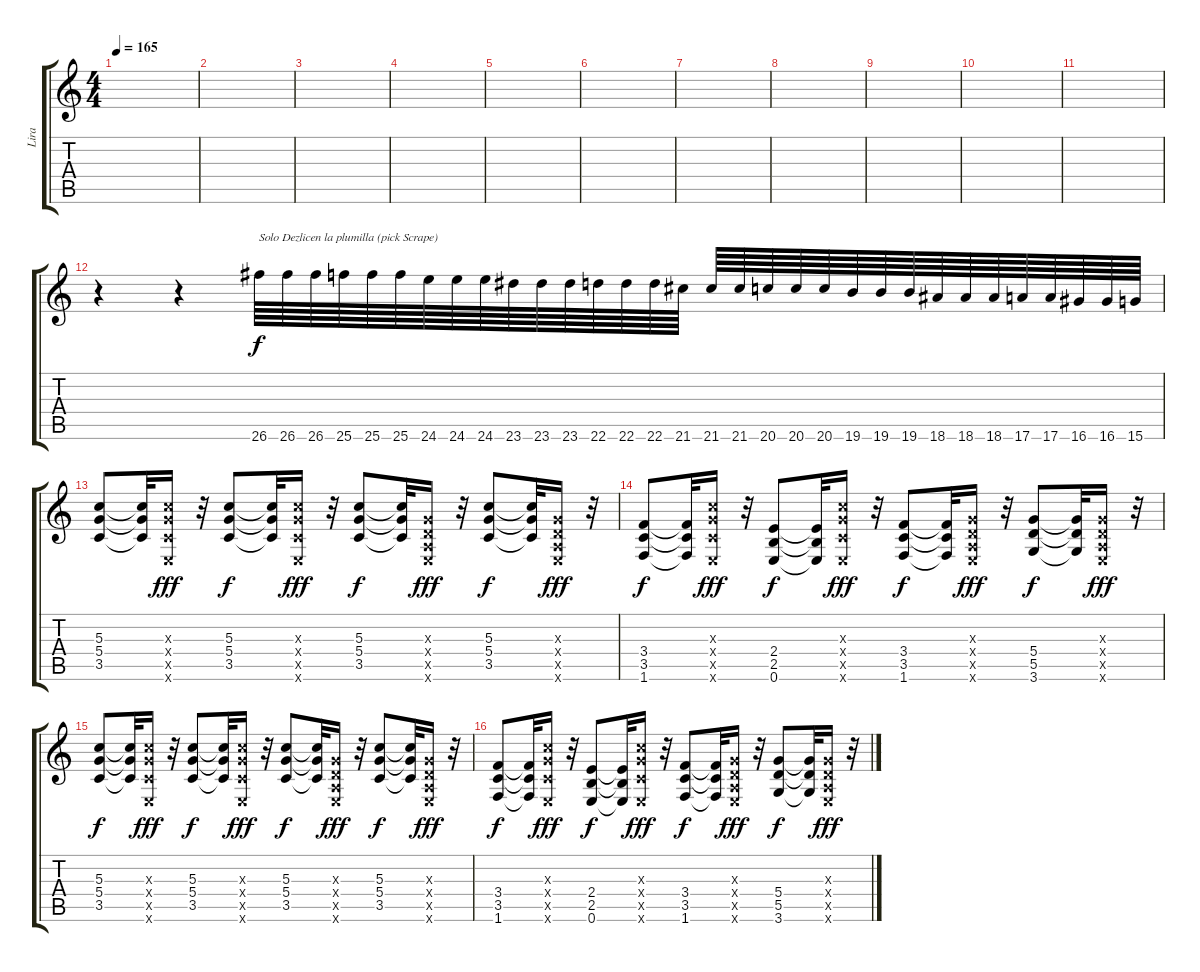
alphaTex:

\track ("Lira" "Lira") {instrument distortionguitar}
\staff {score tabs}
\tuning (E4 B3 G3 D3 A2 E2) {hide}
\ts (4 4)
\tempo 165
\clef g2
\ks c
|
|
|
|
|
|
|
|
|
|
|
r.4 r.4 26.6.64{txt "Solo Dezlicen la plumilla (pick Scrape)"} 26.6.64 26.6.64 25.6.64 25.6.64 25.6.64 24.6.64 24.6.64 24.6.64 23.6.64 23.6.64 23.6.64 22.6.64 22.6.64 22.6.64 21.6.64 21.6.64 21.6.64 20.6.64 20.6.64 20.6.64 19.6.64 19.6.64 19.6.64 18.6.64 18.6.64 18.6.64 17.6.64 17.6.64 16.6.64 16.6.64 15.6.64 |
(5.3 5.4 3.5).8 (5.3{t} 5.4{t} 3.5{t}).32 (5.3{x} 5.4{x} 3.5{x} 0.6{x}).16{dy fff} r.32 (5.3 5.4 3.5).8{dy f} (5.3{t} 5.4{t} 3.5{t}).32 (5.3{x} 5.4{x} 3.5{x} 0.6{x}).16{dy fff} r.32 (5.3 5.4 3.5).8{dy f} (5.3{t} 5.4{t} 3.5{t}).32 (0.3{x} 0.4{x} 0.5{x} 0.6{x}).16{dy fff} r.32 (5.3 5.4 3.5).8{dy f} (5.3{t} 5.4{t} 3.5{t}).32 (0.3{x} 0.4{x} 0.5{x} 0.6{x}).16{dy fff} r.32 |
(3.4 3.5 1.6).8{dy f} (3.4{t} 3.5{t} 1.6{t}).32 (5.3{x} 5.4{x} 3.5{x} 0.6{x}).16{dy fff} r.32 (2.4 2.5 0.6).8{dy f} (2.4{t} 2.5{t} 0.6{t}).32 (5.3{x} 5.4{x} 3.5{x} 0.6{x}).16{dy fff} r.32 (3.4 3.5 1.6).8{dy f} (3.4{t} 3.5{t} 1.6{t}).32 (0.3{x} 0.4{x} 0.5{x} 0.6{x}).16{dy fff} r.32 (5.4 5.5 3.6).8{dy f} (5.4{t} 5.5{t} 3.6{t}).32 (0.3{x} 0.4{x} 0.5{x} 0.6{x}).16{dy fff} r.32 |
(5.3 5.4 3.5).8{dy f} (5.3{t} 5.4{t} 3.5{t}).32 (5.3{x} 5.4{x} 3.5{x} 0.6{x}).16{dy fff} r.32 (5.3 5.4 3.5).8{dy f} (5.3{t} 5.4{t} 3.5{t}).32 (5.3{x} 5.4{x} 3.5{x} 0.6{x}).16{dy fff} r.32 (5.3 5.4 3.5).8{dy f} (5.3{t} 5.4{t} 3.5{t}).32 (0.3{x} 0.4{x} 0.5{x} 0.6{x}).16{dy fff} r.32 (5.3 5.4 3.5).8{dy f} (5.3{t} 5.4{t} 3.5{t}).32 (0.3{x} 0.4{x} 0.5{x} 0.6{x}).16{dy fff} r.32 |
(3.4 3.5 1.6).8{dy f} (3.4{t} 3.5{t} 1.6{t}).32 (5.3{x} 5.4{x} 3.5{x} 0.6{x}).16{dy fff} r.32 (2.4 2.5 0.6).8{dy f} (2.4{t} 2.5{t} 0.6{t}).32 (5.3{x} 5.4{x} 3.5{x} 0.6{x}).16{dy fff} r.32 (3.4 3.5 1.6).8{dy f} (3.4{t} 3.5{t} 1.6{t}).32 (0.3{x} 0.4{x} 0.5{x} 0.6{x}).16{dy fff} r.32 (5.4 5.5 3.6).8{dy f} (5.4{t} 5.5{t} 3.6{t}).32 (0.3{x} 0.4{x} 0.5{x} 0.6{x}).16{dy fff} r.32
